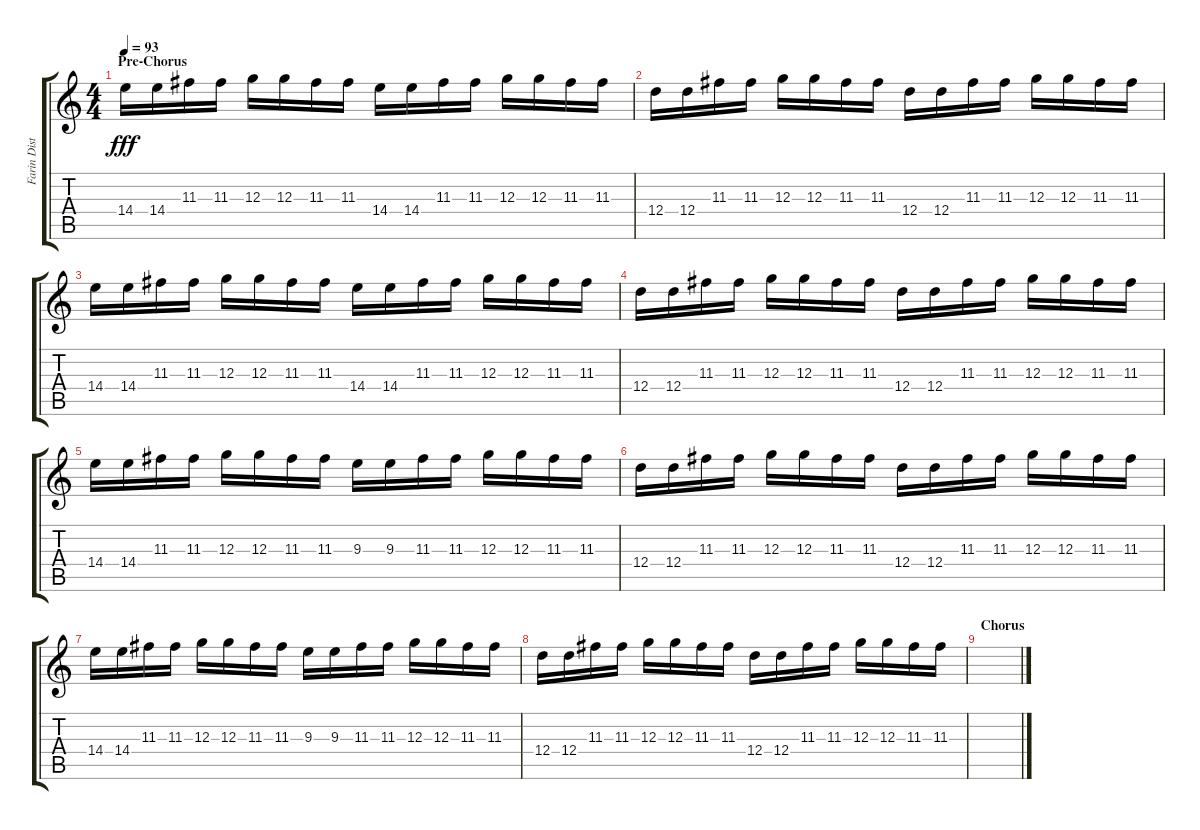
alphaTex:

\track ("Farin Dist II" "Farin Dist") {instrument distortionguitar}
\staff {score tabs}
\tuning (E4 B3 G3 D3 A2 E2) {hide}
\ts (4 4)
\section ("" "Pre-Chorus")
\tempo 93
\clef g2
\ks c
14.4.16{dy fff} 14.4.16 11.3.16 11.3.16 12.3.16 12.3.16 11.3.16 11.3.16 14.4.16 14.4.16 11.3.16 11.3.16 12.3.16 12.3.16 11.3.16 11.3.16 |
12.4.16 12.4.16 11.3.16 11.3.16 12.3.16 12.3.16 11.3.16 11.3.16 12.4.16 12.4.16 11.3.16 11.3.16 12.3.16 12.3.16 11.3.16 11.3.16 |
14.4.16 14.4.16 11.3.16 11.3.16 12.3.16 12.3.16 11.3.16 11.3.16 14.4.16 14.4.16 11.3.16 11.3.16 12.3.16 12.3.16 11.3.16 11.3.16 |
12.4.16 12.4.16 11.3.16 11.3.16 12.3.16 12.3.16 11.3.16 11.3.16 12.4.16 12.4.16 11.3.16 11.3.16 12.3.16 12.3.16 11.3.16 11.3.16 |
14.4.16 14.4.16 11.3.16 11.3.16 12.3.16 12.3.16 11.3.16 11.3.16 9.3.16 9.3.16 11.3.16 11.3.16 12.3.16 12.3.16 11.3.16 11.3.16 |
12.4.16 12.4.16 11.3.16 11.3.16 12.3.16 12.3.16 11.3.16 11.3.16 12.4.16 12.4.16 11.3.16 11.3.16 12.3.16 12.3.16 11.3.16 11.3.16 |
14.4.16 14.4.16 11.3.16 11.3.16 12.3.16 12.3.16 11.3.16 11.3.16 9.3.16 9.3.16 11.3.16 11.3.16 12.3.16 12.3.16 11.3.16 11.3.16 |
12.4.16 12.4.16 11.3.16 11.3.16 12.3.16 12.3.16 11.3.16 11.3.16 12.4.16 12.4.16 11.3.16 11.3.16 12.3.16 12.3.16 11.3.16 11.3.16 |
\section ("" "Chorus")
